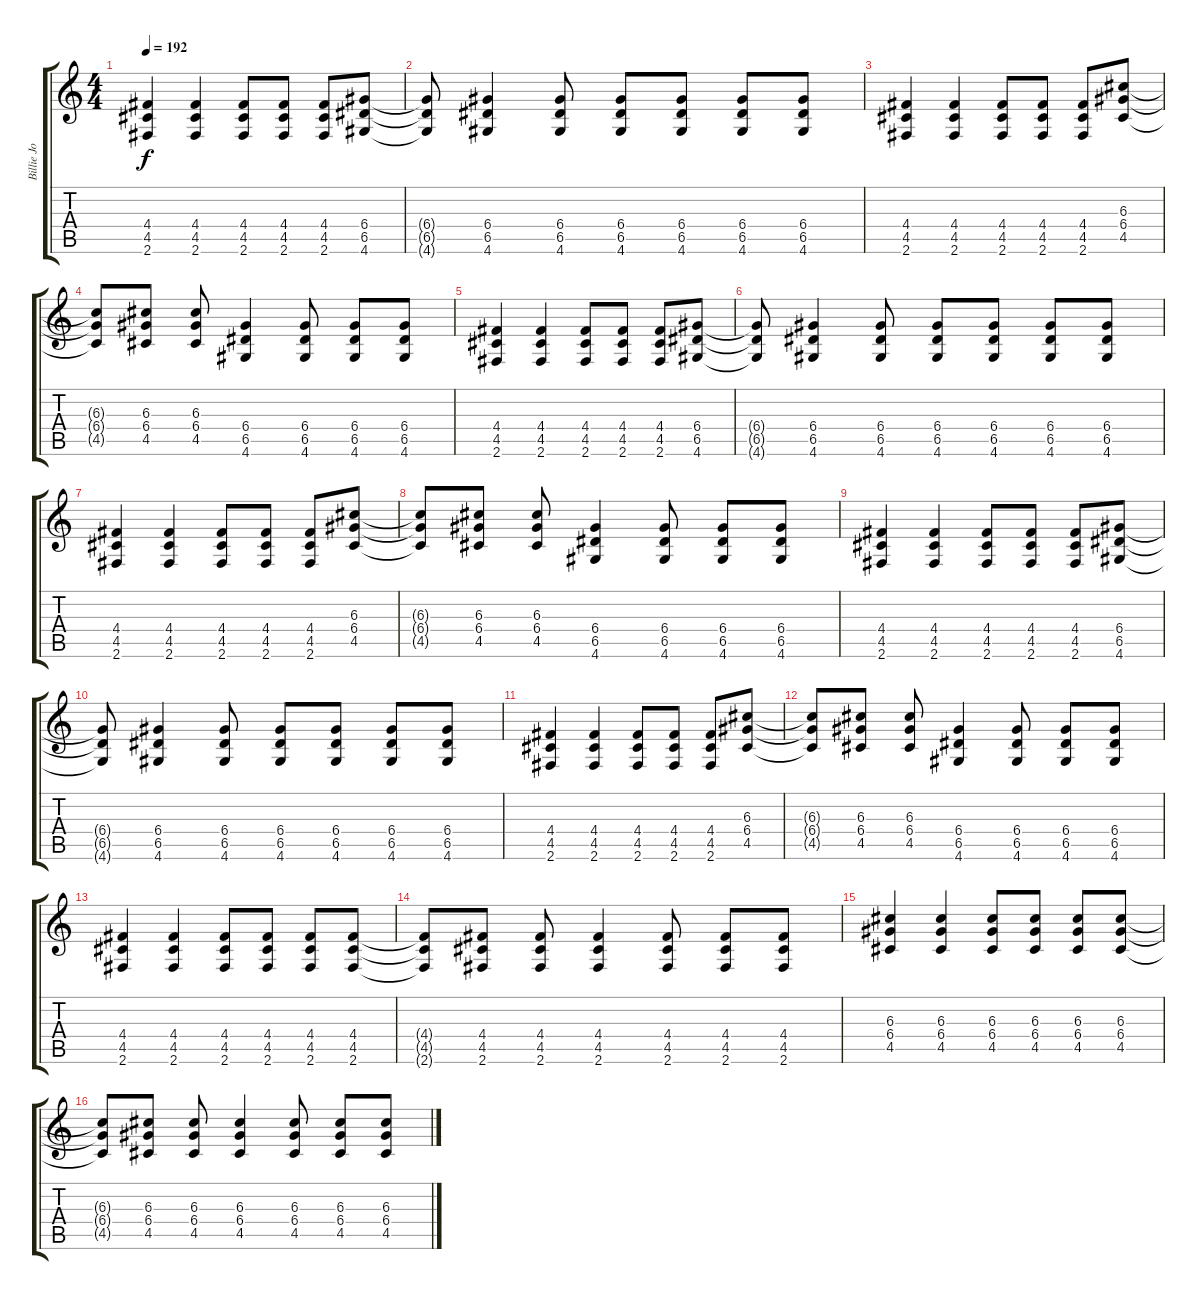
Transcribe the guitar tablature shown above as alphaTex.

\track (" Billie Joe" " Billie Jo") {solo instrument overdrivenguitar}
\staff {score tabs}
\tuning (E4 B3 G3 D3 A2 E2) {hide}
\ts (4 4)
\tempo 192
\clef g2
\ks c
(4.4 4.5 2.6).4{dy f} (4.4 4.5 2.6).4 (4.4 4.5 2.6).8 (4.4 4.5 2.6).8 (4.4 4.5 2.6).8 (6.4 6.5 4.6).8 |
(6.4{t} 6.5{t} 4.6{t}).8 (6.4 6.5 4.6).4 (6.4 6.5 4.6).8 (6.4 6.5 4.6).8 (6.4 6.5 4.6).8 (6.4 6.5 4.6).8 (6.4 6.5 4.6).8 |
(4.4 4.5 2.6).4 (4.4 4.5 2.6).4 (4.4 4.5 2.6).8 (4.4 4.5 2.6).8 (4.4 4.5 2.6).8 (6.3 6.4 4.5).8 |
(6.3{t} 6.4{t} 4.5{t}).8 (6.3 6.4 4.5).8 (6.3 6.4 4.5).8 (6.4 6.5 4.6).4 (6.4 6.5 4.6).8 (6.4 6.5 4.6).8 (6.4 6.5 4.6).8 |
(4.4 4.5 2.6).4 (4.4 4.5 2.6).4 (4.4 4.5 2.6).8 (4.4 4.5 2.6).8 (4.4 4.5 2.6).8 (6.4 6.5 4.6).8 |
(6.4{t} 6.5{t} 4.6{t}).8 (6.4 6.5 4.6).4 (6.4 6.5 4.6).8 (6.4 6.5 4.6).8 (6.4 6.5 4.6).8 (6.4 6.5 4.6).8 (6.4 6.5 4.6).8 |
(4.4 4.5 2.6).4 (4.4 4.5 2.6).4 (4.4 4.5 2.6).8 (4.4 4.5 2.6).8 (4.4 4.5 2.6).8 (6.3 6.4 4.5).8 |
(6.3{t} 6.4{t} 4.5{t}).8 (6.3 6.4 4.5).8 (6.3 6.4 4.5).8 (6.4 6.5 4.6).4 (6.4 6.5 4.6).8 (6.4 6.5 4.6).8 (6.4 6.5 4.6).8 |
(4.4 4.5 2.6).4 (4.4 4.5 2.6).4 (4.4 4.5 2.6).8 (4.4 4.5 2.6).8 (4.4 4.5 2.6).8 (6.4 6.5 4.6).8 |
(6.4{t} 6.5{t} 4.6{t}).8 (6.4 6.5 4.6).4 (6.4 6.5 4.6).8 (6.4 6.5 4.6).8 (6.4 6.5 4.6).8 (6.4 6.5 4.6).8 (6.4 6.5 4.6).8 |
(4.4 4.5 2.6).4 (4.4 4.5 2.6).4 (4.4 4.5 2.6).8 (4.4 4.5 2.6).8 (4.4 4.5 2.6).8 (6.3 6.4 4.5).8 |
(6.3{t} 6.4{t} 4.5{t}).8 (6.3 6.4 4.5).8 (6.3 6.4 4.5).8 (6.4 6.5 4.6).4 (6.4 6.5 4.6).8 (6.4 6.5 4.6).8 (6.4 6.5 4.6).8 |
(4.4 4.5 2.6).4 (4.4 4.5 2.6).4 (4.4 4.5 2.6).8 (4.4 4.5 2.6).8 (4.4 4.5 2.6).8 (4.4 4.5 2.6).8 |
(4.4{t} 4.5{t} 2.6{t}).8 (4.4 4.5 2.6).8 (4.4 4.5 2.6).8 (4.4 4.5 2.6).4 (4.4 4.5 2.6).8 (4.4 4.5 2.6).8 (4.4 4.5 2.6).8 |
(6.3 6.4 4.5).4 (6.3 6.4 4.5).4 (6.3 6.4 4.5).8 (6.3 6.4 4.5).8 (6.3 6.4 4.5).8 (6.3 6.4 4.5).8 |
(6.3{t} 6.4{t} 4.5{t}).8 (6.3 6.4 4.5).8 (6.3 6.4 4.5).8 (6.3 6.4 4.5).4 (6.3 6.4 4.5).8 (6.3 6.4 4.5).8 (6.3 6.4 4.5).8
